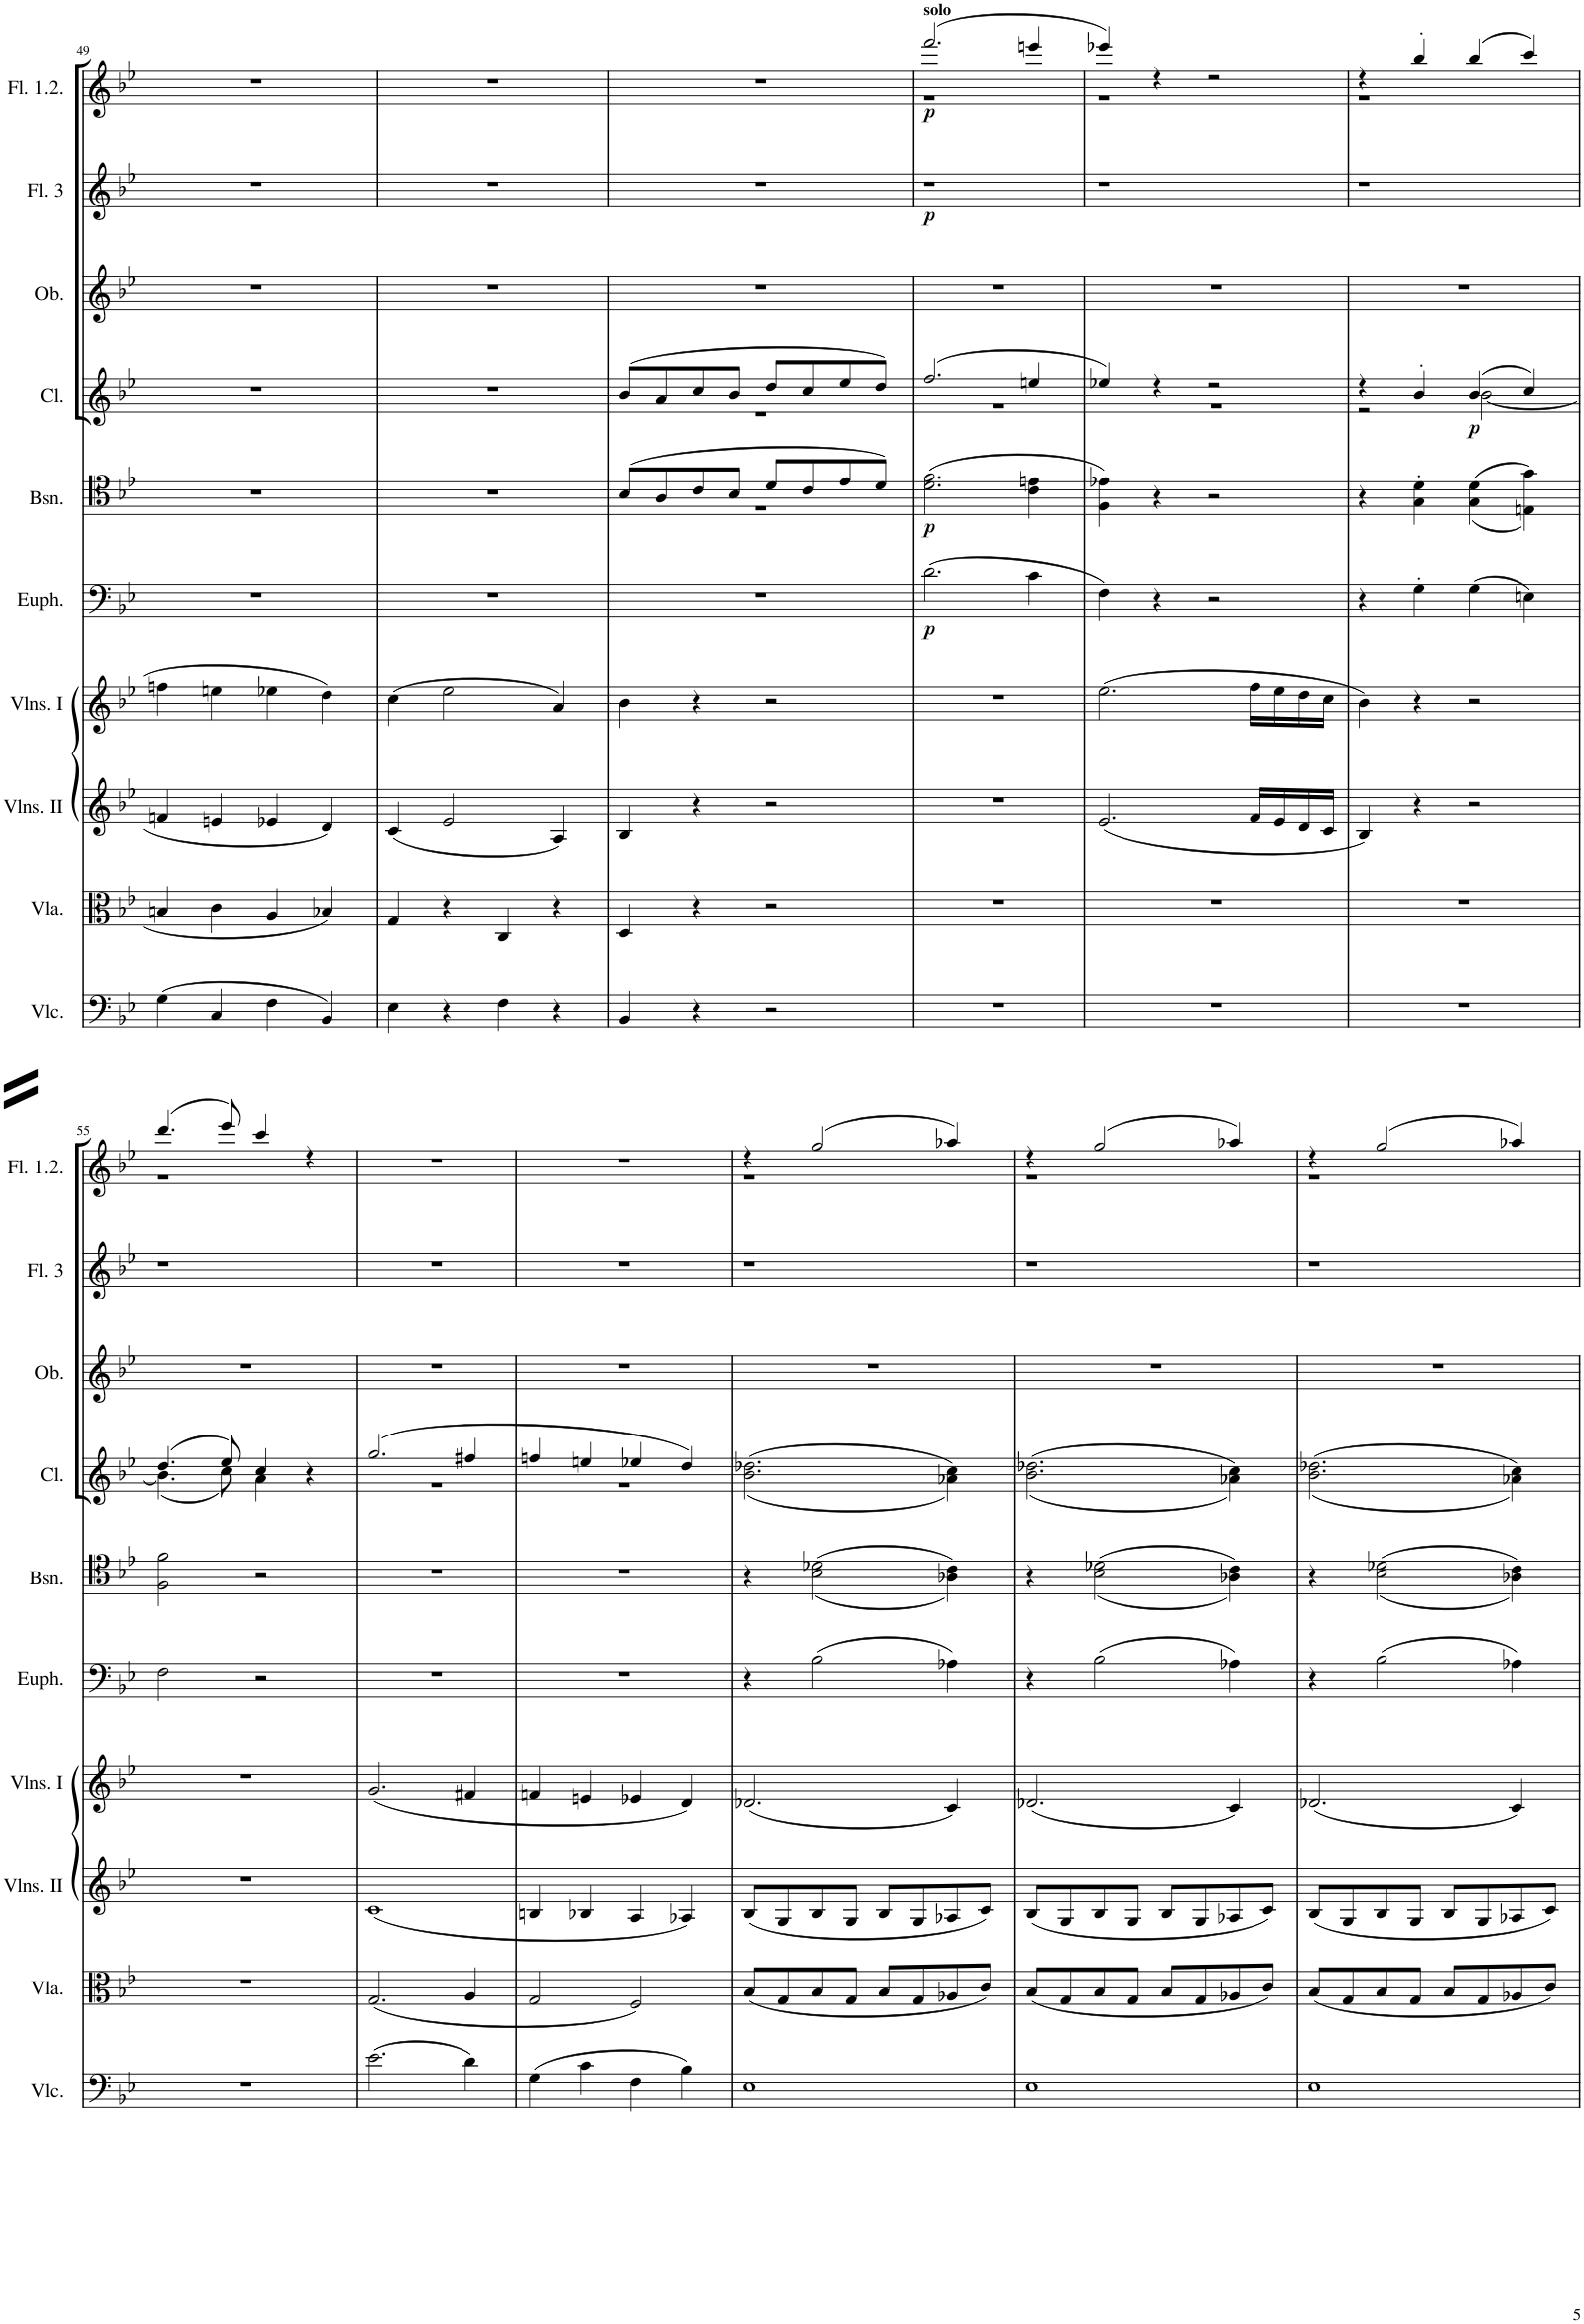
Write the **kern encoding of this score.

**kern	**kern	**kern	**kern	**kern	**dynam	**kern	**dynam	**kern	**dynam	**kern	**kern	**dynam	**kern	**dynam
*part10	*part9	*part8	*part7	*part6	*part6	*part5	*part5	*part4	*part4	*part3	*part2	*part2	*part1	*part1
*staff10	*staff9	*staff8	*staff7	*staff6	*staff6	*staff5	*staff5	*staff4	*staff4	*staff3	*staff2	*staff2	*staff1	*staff1
*I"Violoncello.	*I"Viola.	*I"Violins II	*I"Violins I	*I"Euphonium	*	*I"Bassoon	*	*I"Clarinetti in B.	*	*I"Oboi.	*I"Flute 3	*	*I"Flute 1.2.	*
*I'Vlc.	*I'Vla.	*I'Vlns. II	*I'Vlns. I	*I'Euph.	*	*I'Bsn.	*	*I'Cl.	*	*I'Ob.	*I'Fl. 3	*	*I'Fl. 1.2.	*
!!LO:PB:g=z
*clefF4	*clefC3	*clefG2	*clefG2	*clefF4	*	*clefC4	*	*clefG2	*	*clefG2	*clefG2	*	*clefG2	*
*	*	*	*	*	*	*	*	*Trd1c2	*	*	*	*	*	*
*k[b-e-]	*k[b-e-]	*k[b-e-]	*k[b-e-]	*k[b-e-]	*	*k[b-e-]	*	*k[b-e-]	*	*k[b-e-]	*k[b-e-]	*	*k[b-e-]	*
*M2/2	*M2/2	*M2/2	*M2/2	*M2/2	*	*M2/2	*	*M2/2	*	*M2/2	*M2/2	*	*M2/2	*
*met(c|)	*met(c|)	*met(c|)	*met(c|)	*met(c|)	*	*met(c|)	*	*met(c|)	*	*met(c|)	*met(c|)	*	*met(c|)	*
=49	=49	=49	=49	=49	=49	=49	=49	=49	=49	=49	=49	=49	=49	=49
(4G\	4Bn/	4fn/	4ffn\	1r	.	1r	.	1r	.	1r	1r	.	1r	.
4C/	4c\	4en/	4een\	.	.	.	.	.	.	.	.	.	.	.
4F\	4A/	4e-X/	4ee-X\	.	.	.	.	.	.	.	.	.	.	.
4BB-/)	4B-X/	4d/	4dd\	.	.	.	.	.	.	.	.	.	.	.
=50	=50	=50	=50	=50	=50	=50	=50	=50	=50	=50	=50	=50	=50	=50
4E-\	4G/	(4c/	(4cc\	1r	.	1r	.	1r	.	1r	1r	.	1r	.
4r	4r	2e-/	2ee-\	.	.	.	.	.	.	.	.	.	.	.
4F\	4C/	.	.	.	.	.	.	.	.	.	.	.	.	.
4r	4r	4A/)	4a/)	.	.	.	.	.	.	.	.	.	.	.
=51	=51	=51	=51	=51	=51	=51	=51	=51	=51	=51	=51	=51	=51	=51
*	*	*	*	*	*	*^	*	*^	*	*	*	*	*	*
4BB-/	4D/	4B-/	4b-\	1r	.	(8B-/L	1r	.	(8b-/L	1r	.	1r	1r	.	1r	.
.	.	.	.	.	.	8A/	.	.	8a/	.	.	.	.	.	.	.
4r	4r	4r	4r	.	.	8c/	.	.	8cc/	.	.	.	.	.	.	.
.	.	.	.	.	.	8B-/J	.	.	8b-/J	.	.	.	.	.	.	.
2r	2r	2r	2r	.	.	8d/L	.	.	8dd/L	.	.	.	.	.	.	.
.	.	.	.	.	.	8c/	.	.	8cc/	.	.	.	.	.	.	.
.	.	.	.	.	.	8e-/	.	.	8ee-/	.	.	.	.	.	.	.
.	.	.	.	.	.	8d/J)	.	.	8dd/J)	.	.	.	.	.	.	.
*	*	*	*	*	*	*v	*v	*	*	*	*	*	*	*	*	*
=52	=52	=52	=52	=52	=52	=52	=52	=52	=52	=52	=52	=52	=52	=52	=52
*	*	*	*	*	*	*	*	*	*	*	*	*	*	*^	*
!	!	!	!	!	!	!	!	!	!	!	!	!	!	!LO:TX:a:B:t=solo	!	!
!	!	!	!	!	!LO:DY:b	!	!LO:DY:b	!	!	!	!	!	!LO:DY:b	!	!	!LO:DY:b
1r	1r	1r	1r	(2.d\	p	(2.d\ 2.f\	p	(2.ff/	1r	.	1r	1r	p	(2.fff/	1r	p
.	.	.	.	4c\	.	4c\ 4en\	.	4een/	.	.	.	.	.	4eeen/	.	.
=53	=53	=53	=53	=53	=53	=53	=53	=53	=53	=53	=53	=53	=53	=53	=53	=53
1r	1r	(2.e-/	(2.ee-\	4F\)	.	4F\ 4e-X\)	.	4ee-X/)	1r	.	1r	1r	.	4eee-X/)	1r	.
.	.	.	.	4r	.	4r	.	4r	.	.	.	.	.	4r	.	.
.	.	.	.	2r	.	2r	.	2r	.	.	.	.	.	2r	.	.
.	.	16f/LL	16ff\LL	.	.	.	.	.	.	.	.	.	.	.	.	.
.	.	16e-/	16ee-\	.	.	.	.	.	.	.	.	.	.	.	.	.
.	.	16d/	16dd\	.	.	.	.	.	.	.	.	.	.	.	.	.
.	.	16c/JJ	16cc\JJ	.	.	.	.	.	.	.	.	.	.	.	.	.
=54	=54	=54	=54	=54	=54	=54	=54	=54	=54	=54	=54	=54	=54	=54	=54	=54
1r	1r	4B-/)	4b-\)	4r	.	4r	.	4r	2r	.	1r	1r	.	4r	1r	.
.	.	4r	4r	4G'\	.	4G\' 4d\'	.	4b-'/	.	.	.	.	.	4bb-'/	.	.
!	!	!	!	!	!	!	!	!	!	!LO:DY:b	!	!	!	!	!	!
.	.	2r	2r	(4G\	.	(<(4G\ 4d\	.	(4b-/	[2b-\	p	.	.	.	(4bb-/	.	.
.	.	.	.	4En\)	.	4En\ 4g\))	.	4cc/)	.	.	.	.	.	4ccc/)	.	.
!!LO:LB:g=z	!!
=55	=55	=55	=55	=55	=55	=55	=55	=55	=55	=55	=55	=55	=55	=55	=55	=55
1r	1r	1r	1r	2F\	.	2F\ 2f\	.	(4.dd/	(4.b-\]	.	1r	1r	.	(4.ddd/	1r	.
.	.	.	.	.	.	.	.	8ee-/)	8cc\)	.	.	.	.	8eee-/)	.	.
.	.	.	.	2r	.	2r	.	4cc/	4a\	.	.	.	.	4ccc/	.	.
.	.	.	.	.	.	.	.	4r	4ryy	.	.	.	.	4r	.	.
*	*	*	*	*	*	*	*	*	*	*	*	*	*	*v	*v	*
=56	=56	=56	=56	=56	=56	=56	=56	=56	=56	=56	=56	=56	=56	=56	=56
(2.e-\	(<2.G/	(<1c	(<2.g/	1r	.	1r	.	(>2.gg/	1r	.	1r	1r	.	1r	.
4d\)	4A/	.	4f#X/	.	.	.	.	4ff#X/	.	.	.	.	.	.	.
=57	=57	=57	=57	=57	=57	=57	=57	=57	=57	=57	=57	=57	=57	=57	=57
(4G\	2G/	4Bn/	4fn/	1r	.	1r	.	4ffn/	1r	.	1r	1r	.	1r	.
4c\	.	4B-X/	4en/	.	.	.	.	4een/	.	.	.	.	.	.	.
4F\	2F/)	4A/	4e-X/	.	.	.	.	4ee-X/	.	.	.	.	.	.	.
4B-\)	.	4A-X/)	4d/)	.	.	.	.	4dd/)	.	.	.	.	.	.	.
*	*	*	*	*	*	*	*	*v	*v	*	*	*	*	*	*
=58	=58	=58	=58	=58	=58	=58	=58	=58	=58	=58	=58	=58	=58	=58
*	*	*	*	*	*	*	*	*	*	*	*	*	*^	*
1E-	(8B-/L	(8B-/L	(2.d-X/	4r	.	4r	.	(<(2.b-\ 2.dd-X\	.	1r	1r	.	4r	1r	.
.	8G/	8G/	.	.	.	.	.	.	.	.	.	.	.	.	.
.	8B-/	8B-/	.	(2B-\	.	((<2B-\ 2d-X\	.	.	.	.	.	.	(2gg/	.	.
.	8G/J	8G/J	.	.	.	.	.	.	.	.	.	.	.	.	.
.	8B-/L	8B-/L	.	.	.	.	.	.	.	.	.	.	.	.	.
.	8G/	8G/	.	.	.	.	.	.	.	.	.	.	.	.	.
.	8A-X/	8A-X/	4c/)	4A-X\)	.	4A-X\ 4c\))	.	4a-X\ 4cc\))	.	.	.	.	4aa-X/)	.	.
.	8c/J)	8c/J)	.	.	.	.	.	.	.	.	.	.	.	.	.
=59	=59	=59	=59	=59	=59	=59	=59	=59	=59	=59	=59	=59	=59	=59	=59
1E-	(8B-/L	(8B-/L	(2.d-X/	4r	.	4r	.	((<2.b-\ 2.dd-X\	.	1r	1r	.	4r	1r	.
.	8G/	8G/	.	.	.	.	.	.	.	.	.	.	.	.	.
.	8B-/	8B-/	.	(2B-\	.	((<2B-\ 2d-X\	.	.	.	.	.	.	(2gg/	.	.
.	8G/J	8G/J	.	.	.	.	.	.	.	.	.	.	.	.	.
.	8B-/L	8B-/L	.	.	.	.	.	.	.	.	.	.	.	.	.
.	8G/	8G/	.	.	.	.	.	.	.	.	.	.	.	.	.
.	8A-X/	8A-X/	4c/)	4A-X\)	.	4A-X\ 4c\))	.	4a-X\ 4cc\))	.	.	.	.	4aa-X/)	.	.
.	8c/J)	8c/J)	.	.	.	.	.	.	.	.	.	.	.	.	.
=60	=60	=60	=60	=60	=60	=60	=60	=60	=60	=60	=60	=60	=60	=60	=60
1E-	(8B-/L	(8B-/L	(2.d-X/	4r	.	4r	.	((<2.b-\ 2.dd-X\	.	1r	1r	.	4r	1r	.
.	8G/	8G/	.	.	.	.	.	.	.	.	.	.	.	.	.
.	8B-/	8B-/	.	(2B-\	.	((<2B-\ 2d-X\	.	.	.	.	.	.	(2gg/	.	.
.	8G/J	8G/J	.	.	.	.	.	.	.	.	.	.	.	.	.
.	8B-/L	8B-/L	.	.	.	.	.	.	.	.	.	.	.	.	.
.	8G/	8G/	.	.	.	.	.	.	.	.	.	.	.	.	.
.	8A-X/	8A-X/	4c/)	4A-X\)	.	4A-X\ 4c\))	.	4a-X\ 4cc\))	.	.	.	.	4aa-X/)	.	.
.	8c/J)	8c/J)	.	.	.	.	.	.	.	.	.	.	.	.	.
*	*	*	*	*	*	*	*	*	*	*	*	*	*v	*v	*
=	=	=	=	=	=	=	=	=	=	=	=	=	=	=
*-	*-	*-	*-	*-	*-	*-	*-	*-	*-	*-	*-	*-	*-	*-
